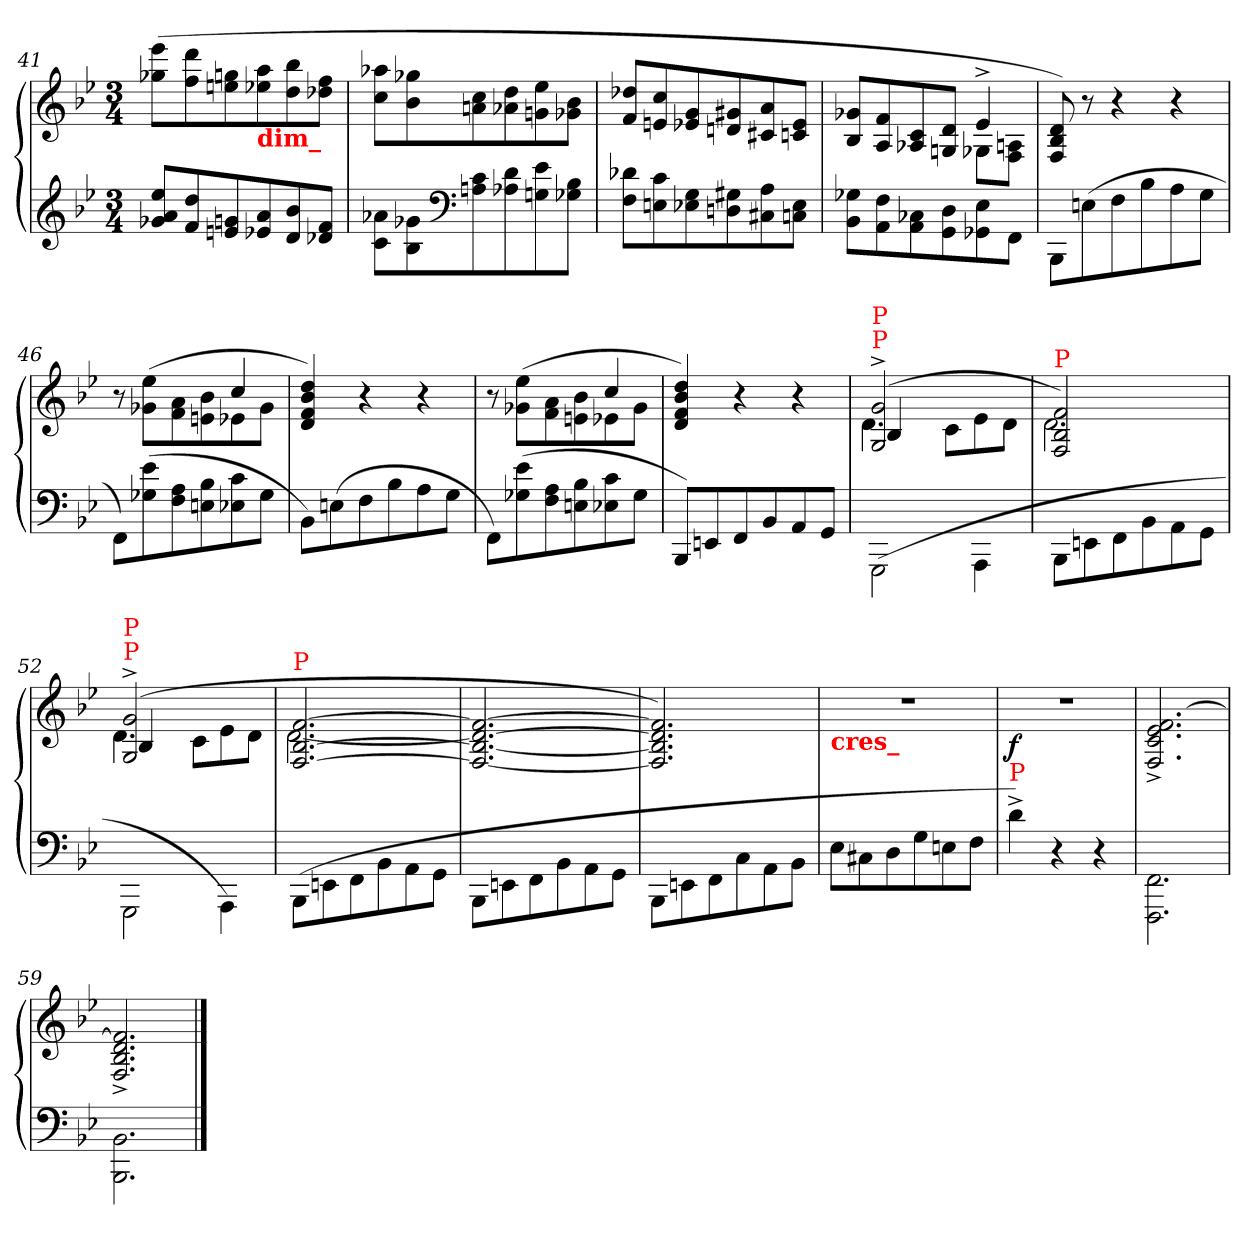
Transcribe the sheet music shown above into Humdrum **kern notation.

**kern	**kern	**dynam
*part1	*part1	*part1
*staff2	*staff1	*staff1/2
*clefG2	*clefG2	*
*k[b-e-]	*k[b-e-]	*
*B-:	*B-:	*
*M3/4	*M3/4	*
=41	=41	=41
8ee- 8a 8g-XL	(>8eee- 8gg-XL	.
8dd 8f	8ddd 8ff	.
8gn 8en	8ggn 8een	.
!	!LO:TX:b:B:color=red:t=dim_	!
8a 8e-X	8aa 8ee-X	.
8b- 8d	8bb- 8dd	.
8f 8d-XJ	8ff 8dd-XJ	.
=42	=42	=42
8a-X 8cL	8aa-X 8ccL	.
8g-X 8B-	8gg-X 8b-	.
*clefF4	*	*
8c 8An	8cc 8an	.
8d 8A-X	8dd 8a-X	.
8e- 8Gn	8ee- 8gn	.
8B- 8G-XJ	8b- 8g-XJ	.
=43	=43	=43
8d-X 8FL	8dd-X 8fL	.
8c 8En	8cc 8en	.
8G 8E-X	8g 8e-X	.
8G#X 8Dn	8g#X 8dn	.
8A 8C#X	8a 8c#X	.
8E- 8CnJ	8e- 8cnJ	.
=44	=44	=44
*	*^	*
8G-X\ 8BB-\L	8g-X 8B-L	2ryy	.
8F 8AA	8f 8A	.	.
8C-X 8AA	8c 8A-X	.	.
8D 8GG	8d 8GnJ	.	.
8E- 8GG-X	4e-^>	8G-XL	.
8FFJ	.	8An 8FJ	.
*	*v	*v	*
=45	=45	=45
8BBB-\L	8d 8B- 8F)	.
(>8En\	8r	.
8F\	4r	.
8B-\	.	.
8A\	4r	.
8G\J	.	.
=46	=46	=46
*	*^	*
8FFL)	2ryy	8r	.
(>8e- 8G-X	.	(>8ee- 8g-XL	.
8A 8F	.	8a 8f	.
8B- 8En	.	8b- 8en	.
8c 8E-X	4cc	8e-X	.
8G-J	.	8g-J	.
*	*v	*v	*
=47	=47	=47
8BB-L)	4dd 4b- 4f 4d)	.
(>8En	.	.
8F	4r	.
8B-	.	.
8A	4r	.
8GJ	.	.
=48	=48	=48
*	*^	*
8FFL)	2ryy	8r	.
(>8e- 8G-X	.	(>8ee- 8g-XL	.
8A 8F	.	8a 8f	.
8B- 8En	.	8b- 8en	.
8c 8E-X	4cc	8e-X	.
8G-J	.	8g-J	.
*	*v	*v	*
=49	=49	=49
8BBB-L)	4dd 4b- 4f 4d)	.
8EEn	.	.
8FF	4r	.
8BB-	.	.
8AA	4r	.
8GGJ	.	.
=50	=50	=50
*	*^	*
*	*	*^	*
!	!LO:TX:a:color=red:t=P	!	!	!
!	!LO:TX:a:color=red:t=P	!	!	!
(<2GGG\	(>2g^/ 2G^/	4.d	4B-/	.
.	.	.	2ryy	.
.	.	8cL	.	.
4AAA\	4ryy	8e-	.	.
.	.	8dJ	.	.
*	*	*v	*v	*
=51	=51	=51	=51
!	!LO:TX:a:color=red:t=P	!	!
8BBB-\L	2f/ 2B-/ 2F/)	2.d	.
8EEn\	.	.	.
8FF\	.	.	.
8BB-\	.	.	.
8AA	4ryy	.	.
8GGJ	.	.	.
=52	=52	=52	=52
*	*	*^	*
!	!LO:TX:a:color=red:t=P	!	!	!
!	!LO:TX:a:color=red:t=P	!	!	!
2GGG\	(>2g^>/ 2G^>/	4.d	4B-/	.
.	.	.	2ryy	.
.	.	8cL	.	.
4AAA\)	4ryy	8e-	.	.
.	.	8dJ	.	.
*	*	*v	*v	*
=53	=53	=53	=53
!	!LO:TX:a:color=red:t=P	!	!
(<8BBB-\L	[2.f/ [2.B-/ [2.F/	[2.d	.
8EEn\	.	.	.
8FF\	.	.	.
8BB-\	.	.	.
8AA\	.	.	.
8GG\J	.	.	.
*	*v	*v	*
=54	=54	=54
8BBB-\L	2.f_/ 2.d_/ 2.B-_/ 2.F_/	.
8EEn\	.	.
8FF\	.	.
8BB-\	.	.
8AA\	.	.
8GG\J	.	.
=55	=55	=55
8BBB-\L	2.f]/ 2.d]/ 2.B-]/ 2.F]/)	.
8EEn\	.	.
8FF\	.	.
8C\	.	.
8AA\	.	.
8BB-\J	.	.
=56	=56	=56
!	!LO:TX:b:B:color=red:t=cres_	!
8E-L	2.rdd	.
8C#X	.	.
8D	.	.
8G	.	.
8En	.	.
8FJ	.	.
=57	=57	=57
!LO:TX:a:color=red:t=P	!	!
4d^>)	2.rdd	f
4r	.	.
4r	.	.
=58	=58	=58
2.FF\ 2.FFF\	[2.f^/ 2.e-^/ 2.c^/ 2.F^/	.
=59	=59	=59
2.BB-\ 2.BBB-\	2.f]^/ 2.d^/ 2.B-^/ 2.F^/	.
==	==	==
*-	*-	*-
